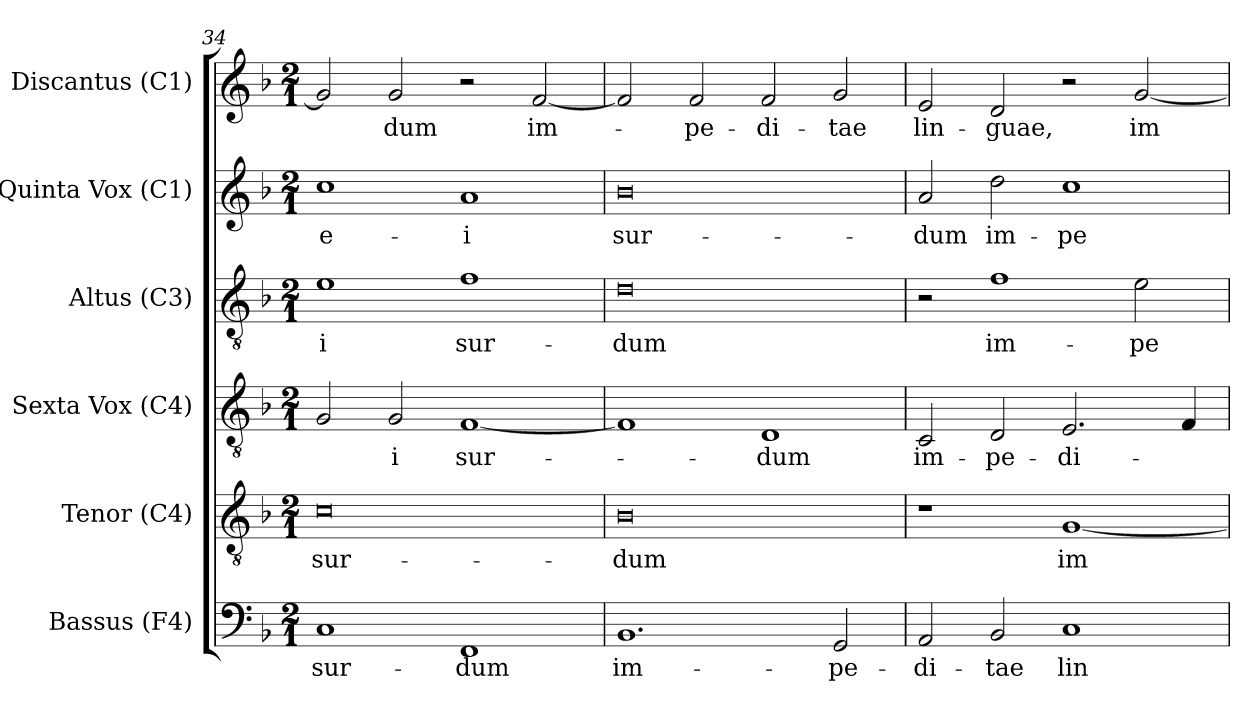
**kern	**text	**kern	**text	**kern	**text	**kern	**text	**kern	**text	**kern	**text
*part6	*part6	*part5	*part5	*part4	*part4	*part3	*part3	*part2	*part2	*part1	*part1
*staff6	*staff6	*staff5	*staff5	*staff4	*staff4	*staff3	*staff3	*staff2	*staff2	*staff1	*staff1
*I"Bassus (F4)	*	*I"Tenor (C4)	*	*I"Sexta Vox (C4)	*	*I"Altus (C3)	*	*I"Quinta Vox (C1)	*	*I"Discantus (C1)	*
*	*	*I'T	*	*I'SV	*	*	*	*I'QV	*	*	*
*clefF4	*	*clefGv2	*	*clefGv2	*	*clefGv2	*	*clefG2	*	*clefG2	*
*	*	*	*	*	*	*ITrd7c12	*	*	*	*	*
*k[b-]	*	*k[b-]	*	*k[b-]	*	*k[b-]	*	*k[b-]	*	*k[b-]	*
*F:	*	*F:	*	*F:	*	*F:	*	*F:	*	*F:	*
*M2/1	*	*M2/1	*	*M2/1	*	*M2/1	*	*M2/1	*	*M2/1	*
=34	=34	=34	=34	=34	=34	=34	=34	=34	=34	=34	=34
!	!LO:LY:b:color=#000000	!	!	!	!	!	!	!	!	!	!
!	!	!	!LO:LY:b:color=#000000	!	!	!	!	!	!	!	!
!	!	!	!	!	!	!	!LO:LY:b:color=#000000	!	!	!	!
!	!	!	!	!	!	!	!	!	!LO:LY:b:color=#000000	!	!
1Ci	sur-	0ci	sur-	2Gi/	.	1Ei	-i	1cci	e-	2gi/]	.
!	!	!	!	!	!LO:LY:b:color=#000000	!	!	!	!	!	!
!	!	!	!	!	!	!	!	!	!	!	!LO:LY:b:color=#000000
.	.	.	.	2Gi/	-i	.	.	.	.	2gi/	-dum
!	!LO:LY:b:color=#000000	!	!	!	!	!	!	!	!	!	!
!	!	!	!	!	!LO:LY:b:color=#000000	!	!	!	!	!	!
!	!	!	!	!	!	!	!LO:LY:b:color=#000000	!	!	!	!
!	!	!	!	!	!	!	!	!	!LO:LY:b:color=#000000	!	!
1FFi	-dum	.	.	[1Fi	sur-	1Fi	sur-	1ai	-i	2r	.
!	!	!	!	!	!	!	!	!	!	!	!LO:LY:b:color=#000000
.	.	.	.	.	.	.	.	.	.	[2fi/	im-
!!LO:LB:g=z
=35	=35	=35	=35	=35	=35	=35	=35	=35	=35	=35	=35
!	!LO:LY:b:color=#000000	!	!	!	!	!	!	!	!	!	!
!	!	!	!LO:LY:b:color=#000000	!	!	!	!	!	!	!	!
!	!	!	!	!	!	!	!LO:LY:b:color=#000000	!	!	!	!
!	!	!	!	!	!	!	!	!	!LO:LY:b:color=#000000	!	!
1.BB-i	im-	0B-i	-dum	1Fi]	.	0Di	-dum	0b-i	sur-	2fi/]	.
!	!	!	!	!	!	!	!	!	!	!	!LO:LY:b:color=#000000
.	.	.	.	.	.	.	.	.	.	2fi/	-pe-
!	!	!	!	!	!LO:LY:b:color=#000000	!	!	!	!	!	!
!	!	!	!	!	!	!	!	!	!	!	!LO:LY:b:color=#000000
.	.	.	.	1Di	-dum	.	.	.	.	2fi/	-di-
!	!LO:LY:b:color=#000000	!	!	!	!	!	!	!	!	!	!
!	!	!	!	!	!	!	!	!	!	!	!LO:LY:b:color=#000000
2GGi/	-pe-	.	.	.	.	.	.	.	.	2gi/	-tae
=36	=36	=36	=36	=36	=36	=36	=36	=36	=36	=36	=36
!	!LO:LY:b:color=#000000	!	!	!	!	!	!	!	!	!	!
!	!	!	!	!	!LO:LY:b:color=#000000	!	!	!	!	!	!
!	!	!	!	!	!	!	!	!	!LO:LY:b:color=#000000	!	!
!	!	!	!	!	!	!	!	!	!	!	!LO:LY:b:color=#000000
2AAi/	-di-	1r	.	2Ci/	im-	2r	.	2ai/	-dum	2ei/	lin-
!	!LO:LY:b:color=#000000	!	!	!	!	!	!	!	!	!	!
!	!	!	!	!	!LO:LY:b:color=#000000	!	!	!	!	!	!
!	!	!	!	!	!	!	!LO:LY:b:color=#000000	!	!	!	!
!	!	!	!	!	!	!	!	!	!LO:LY:b:color=#000000	!	!
!	!	!	!	!	!	!	!	!	!	!	!LO:LY:b:color=#000000
2BB-i/	-tae	.	.	2Di/	-pe-	1Fi	im-	2ddi\	im-	2di/	-guae,
!	!LO:LY:b:color=#000000	!	!	!	!	!	!	!	!	!	!
!	!	!	!LO:LY:b:color=#000000	!	!	!	!	!	!	!	!
!	!	!	!	!	!LO:LY:b:color=#000000	!	!	!	!	!	!
!	!	!	!	!	!	!	!	!	!LO:LY:b:color=#000000	!	!
1Ci	lin-	[1Gi	im-	2.Ei/	-di-	.	.	1cci	-pe-	2r	.
!	!	!	!	!	!	!	!LO:LY:b:color=#000000	!	!	!	!
!	!	!	!	!	!	!	!	!	!	!	!LO:LY:b:color=#000000
.	.	.	.	.	.	2Ei\	-pe-	.	.	[2gi/	im-
.	.	.	.	4Fi/	.	.	.	.	.	.	.
=	=	=	=	=	=	=	=	=	=	=	=
*-	*-	*-	*-	*-	*-	*-	*-	*-	*-	*-	*-
